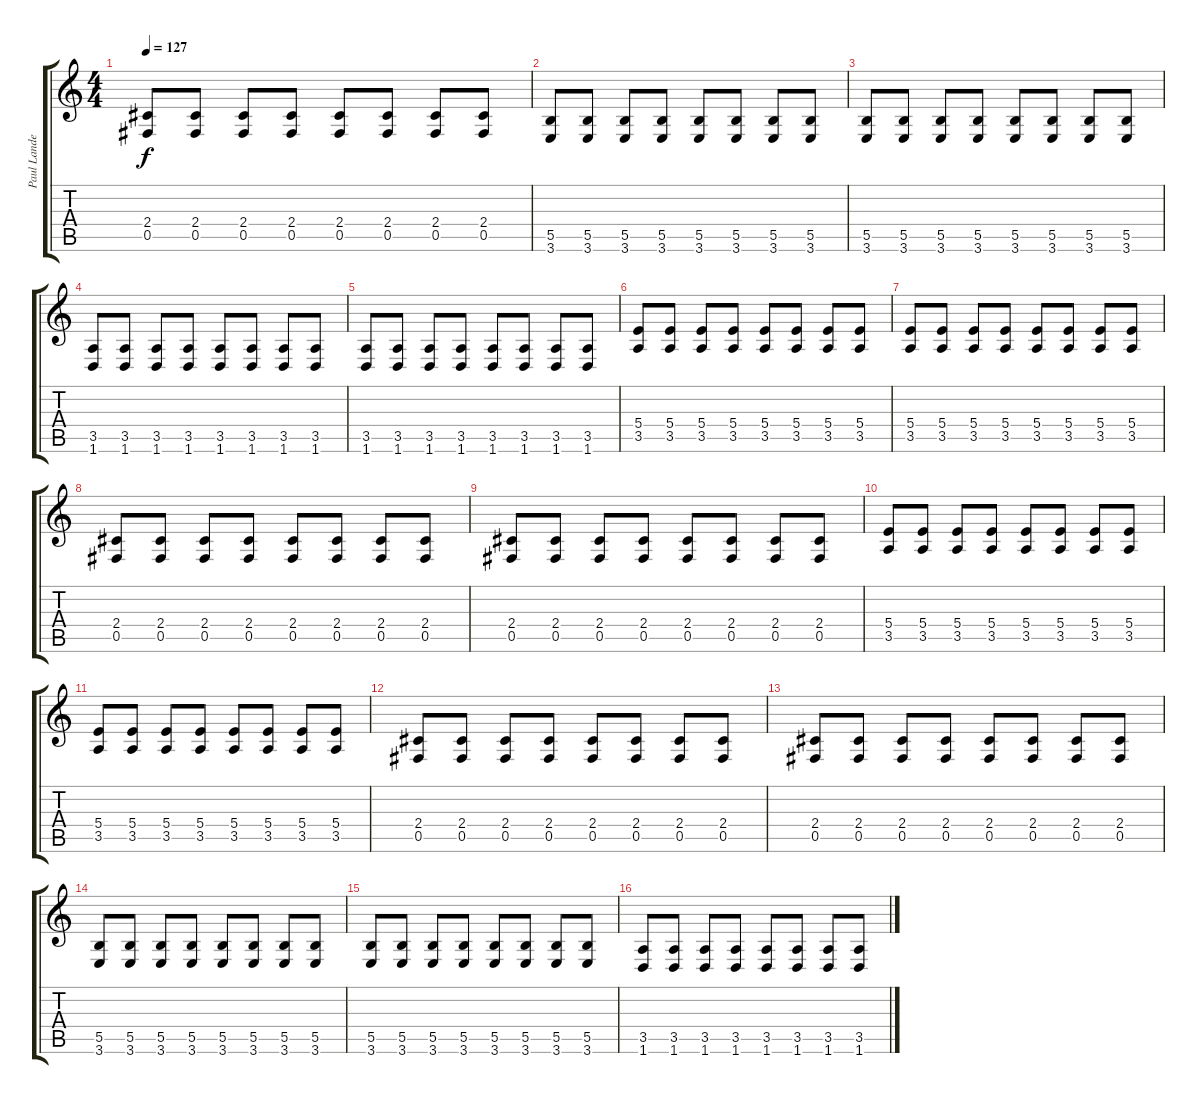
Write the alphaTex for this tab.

\track ("Paul Landers - Guitar II" "Paul Lande") {instrument acousticguitarsteel}
\staff {score tabs}
\tuning (Db4 Ab3 E3 B2 Gb2 Db2) {hide}
\ts (4 4)
\tempo 127
\clef g2
\ks c
(2.4 0.5).8{dy f} (2.4 0.5).8 (2.4 0.5).8 (2.4 0.5).8 (2.4 0.5).8 (2.4 0.5).8 (2.4 0.5).8 (2.4 0.5).8 |
(5.5 3.6).8 (5.5 3.6).8 (5.5 3.6).8 (5.5 3.6).8 (5.5 3.6).8 (5.5 3.6).8 (5.5 3.6).8 (5.5 3.6).8 |
(5.5 3.6).8 (5.5 3.6).8 (5.5 3.6).8 (5.5 3.6).8 (5.5 3.6).8 (5.5 3.6).8 (5.5 3.6).8 (5.5 3.6).8 |
(3.5 1.6).8 (3.5 1.6).8 (3.5 1.6).8 (3.5 1.6).8 (3.5 1.6).8 (3.5 1.6).8 (3.5 1.6).8 (3.5 1.6).8 |
(3.5 1.6).8 (3.5 1.6).8 (3.5 1.6).8 (3.5 1.6).8 (3.5 1.6).8 (3.5 1.6).8 (3.5 1.6).8 (3.5 1.6).8 |
(5.4 3.5).8{instrument distortionguitar} (5.4 3.5).8 (5.4 3.5).8 (5.4 3.5).8 (5.4 3.5).8 (5.4 3.5).8 (5.4 3.5).8 (5.4 3.5).8 |
(5.4 3.5).8 (5.4 3.5).8 (5.4 3.5).8 (5.4 3.5).8 (5.4 3.5).8 (5.4 3.5).8 (5.4 3.5).8 (5.4 3.5).8 |
(2.4 0.5).8 (2.4 0.5).8 (2.4 0.5).8 (2.4 0.5).8 (2.4 0.5).8 (2.4 0.5).8 (2.4 0.5).8 (2.4 0.5).8 |
(2.4 0.5).8 (2.4 0.5).8 (2.4 0.5).8 (2.4 0.5).8 (2.4 0.5).8 (2.4 0.5).8 (2.4 0.5).8 (2.4 0.5).8 |
(5.4 3.5).8 (5.4 3.5).8 (5.4 3.5).8 (5.4 3.5).8 (5.4 3.5).8 (5.4 3.5).8 (5.4 3.5).8 (5.4 3.5).8 |
(5.4 3.5).8 (5.4 3.5).8 (5.4 3.5).8 (5.4 3.5).8 (5.4 3.5).8 (5.4 3.5).8 (5.4 3.5).8 (5.4 3.5).8 |
(2.4 0.5).8 (2.4 0.5).8 (2.4 0.5).8 (2.4 0.5).8 (2.4 0.5).8 (2.4 0.5).8 (2.4 0.5).8 (2.4 0.5).8 |
(2.4 0.5).8 (2.4 0.5).8 (2.4 0.5).8 (2.4 0.5).8 (2.4 0.5).8 (2.4 0.5).8 (2.4 0.5).8 (2.4 0.5).8 |
(5.5 3.6).8 (5.5 3.6).8 (5.5 3.6).8 (5.5 3.6).8 (5.5 3.6).8 (5.5 3.6).8 (5.5 3.6).8 (5.5 3.6).8 |
(5.5 3.6).8 (5.5 3.6).8 (5.5 3.6).8 (5.5 3.6).8 (5.5 3.6).8 (5.5 3.6).8 (5.5 3.6).8 (5.5 3.6).8 |
(3.5 1.6).8 (3.5 1.6).8 (3.5 1.6).8 (3.5 1.6).8 (3.5 1.6).8 (3.5 1.6).8 (3.5 1.6).8 (3.5 1.6).8
